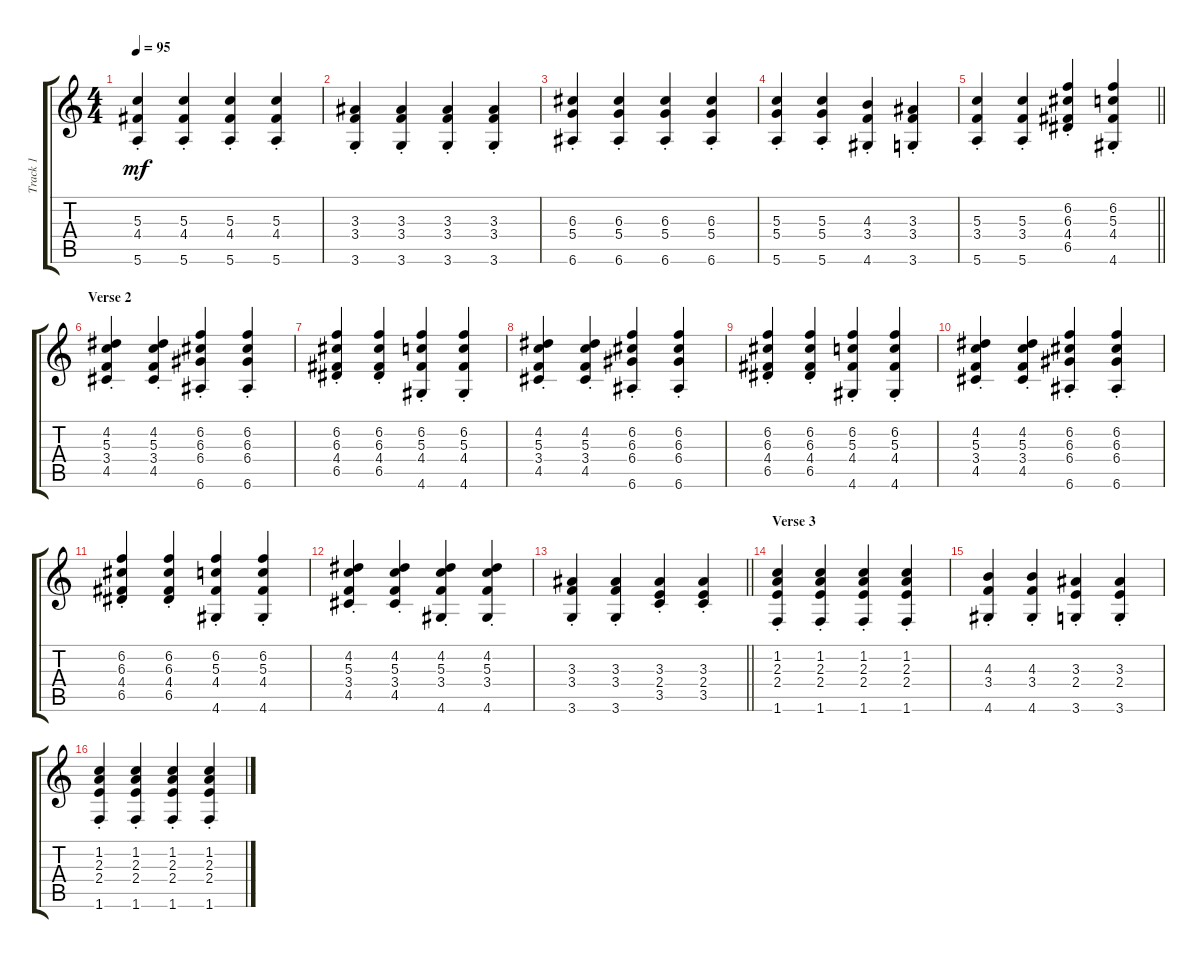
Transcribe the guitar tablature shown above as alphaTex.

\track ("Track 1" "Track 1") {instrument electricguitarjazz}
\staff {score tabs}
\tuning (E4 B3 G3 D3 A2 E2) {hide}
\ts (4 4)
\tempo 95
\clef g2
\ks c
(5.3{st} 4.4{st} 5.6{st}).4{dy mf} (5.3{st} 4.4{st} 5.6{st}).4 (5.3{st} 4.4{st} 5.6{st}).4 (5.3{st} 4.4{st} 5.6{st}).4 |
(3.3{st} 3.4{st} 3.6{st}).4 (3.3{st} 3.4{st} 3.6{st}).4 (3.3{st} 3.4{st} 3.6{st}).4 (3.3{st} 3.4{st} 3.6{st}).4 |
(6.3{st} 5.4{st} 6.6{st}).4 (6.3{st} 5.4{st} 6.6{st}).4 (6.3{st} 5.4{st} 6.6{st}).4 (6.3{st} 5.4{st} 6.6{st}).4 |
(5.3{st} 5.4{st} 5.6{st}).4 (5.3{st} 5.4{st} 5.6{st}).4 (4.3{st} 3.4{st} 4.6{st}).4 (3.3{st} 3.4{st} 3.6{st}).4 |
\barLineRight lightlight
(5.3{st} 3.4{st} 5.6{st}).4 (5.3{st} 3.4{st} 5.6{st}).4 (6.2{st} 6.3{st} 4.4{st} 6.5{st}).4 (6.2{st} 5.3{st} 4.4{st} 4.6{st}).4 |
\section ("" "Verse 2")
(4.2{st} 5.3{st} 3.4{st} 4.5{st}).4 (4.2{st} 5.3{st} 3.4{st} 4.5{st}).4 (6.2{st} 6.3{st} 6.4{st} 6.6{st}).4 (6.2{st} 6.3{st} 6.4{st} 6.6{st}).4 |
(6.2{st} 6.3{st} 4.4{st} 6.5{st}).4 (6.2{st} 6.3{st} 4.4{st} 6.5{st}).4 (6.2{st} 5.3{st} 4.4{st} 4.6{st}).4 (6.2{st} 5.3{st} 4.4{st} 4.6{st}).4 |
(4.2{st} 5.3{st} 3.4{st} 4.5{st}).4 (4.2{st} 5.3{st} 3.4{st} 4.5{st}).4 (6.2{st} 6.3{st} 6.4{st} 6.6{st}).4 (6.2{st} 6.3{st} 6.4{st} 6.6{st}).4 |
(6.2{st} 6.3{st} 4.4{st} 6.5{st}).4 (6.2{st} 6.3{st} 4.4{st} 6.5{st}).4 (6.2{st} 5.3{st} 4.4{st} 4.6{st}).4 (6.2{st} 5.3{st} 4.4{st} 4.6{st}).4 |
(4.2{st} 5.3{st} 3.4{st} 4.5{st}).4 (4.2{st} 5.3{st} 3.4{st} 4.5{st}).4 (6.2{st} 6.3{st} 6.4{st} 6.6{st}).4 (6.2{st} 6.3{st} 6.4{st} 6.6{st}).4 |
(6.2{st} 6.3{st} 4.4{st} 6.5{st}).4 (6.2{st} 6.3{st} 4.4{st} 6.5{st}).4 (6.2{st} 5.3{st} 4.4{st} 4.6{st}).4 (6.2{st} 5.3{st} 4.4{st} 4.6{st}).4 |
(4.2{st} 5.3{st} 3.4{st} 4.5{st}).4 (4.2{st} 5.3{st} 3.4{st} 4.5{st}).4 (4.2{st} 5.3{st} 3.4{st} 4.6{st}).4 (4.2{st} 5.3{st} 3.4{st} 4.6{st}).4 |
\barLineRight lightlight
(3.3{st} 3.4{st} 3.6{st}).4 (3.3{st} 3.4{st} 3.6{st}).4 (3.3{st} 2.4{st} 3.5{st}).4 (3.3{st} 2.4{st} 3.5{st}).4 |
\section ("" "Verse 3")
(1.2{st} 2.3{st} 2.4{st} 1.6{st}).4 (1.2{st} 2.3{st} 2.4{st} 1.6{st}).4 (1.2{st} 2.3{st} 2.4{st} 1.6{st}).4 (1.2{st} 2.3{st} 2.4{st} 1.6{st}).4 |
(4.3{st} 3.4{st} 4.6{st}).4 (4.3{st} 3.4{st} 4.6{st}).4 (3.3{st} 2.4{st} 3.6{st}).4 (3.3{st} 2.4{st} 3.6{st}).4 |
(1.2{st} 2.3{st} 2.4{st} 1.6{st}).4 (1.2{st} 2.3{st} 2.4{st} 1.6{st}).4 (1.2{st} 2.3{st} 2.4{st} 1.6{st}).4 (1.2{st} 2.3{st} 2.4{st} 1.6{st}).4
